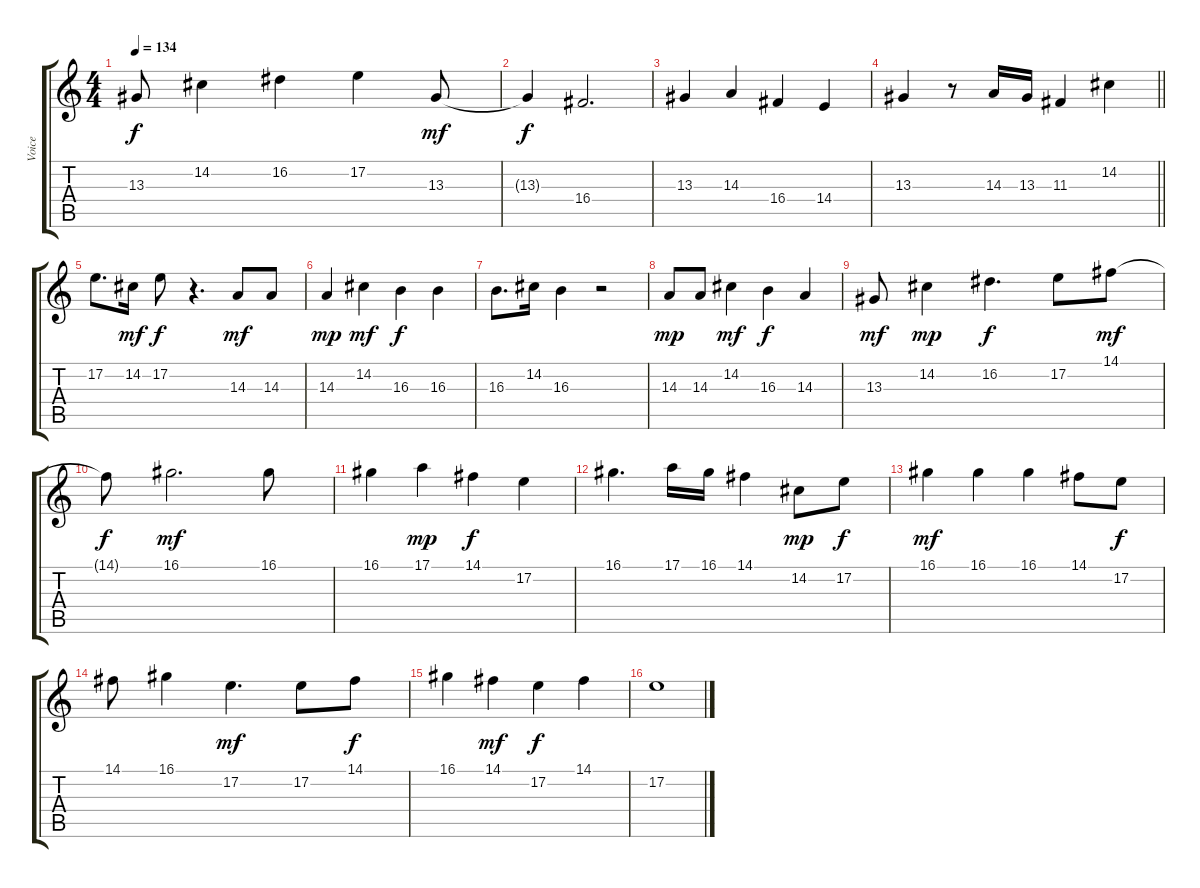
\track ("Voice" "Voice") {instrument sopranosax}
\staff {score tabs}
\tuning (E4 B3 G3 D3 A2 E2) {hide}
\ts (4 4)
\tempo 134
\clef g2
\ks c
13.3.8{dy f} 14.2.4 16.2.4 17.2.4 13.3.8{dy mf} |
13.3{t}.4{dy f} 16.4.2{d} |
13.3.4 14.3.4 16.4.4 14.4.4 |
\barLineRight lightlight
13.3.4 r.8 14.3.16 13.3.16 11.3.4 14.2.4 |
17.2.8{d} 14.2.16{dy mf} 17.2.8{dy f} r.4{d} 14.3.8{dy mf} 14.3.8 |
14.3.4{dy mp} 14.2.4{dy mf} 16.3.4{dy f} 16.3.4 |
16.3.8{d} 14.2.16 16.3.4 r.2 |
14.3.8{dy mp} 14.3.8 14.2.4{dy mf} 16.3.4{dy f} 14.3.4 |
13.3.8{dy mf} 14.2.4{dy mp} 16.2.4{d dy f} 17.2.8 14.1.8{dy mf} |
14.1{t}.8{dy f} 16.1.2{d dy mf} 16.1.8 |
16.1.4 17.1.4{dy mp} 14.1.4{dy f} 17.2.4 |
16.1.4{d} 17.1.16 16.1.16 14.1.4 14.2.8{dy mp} 17.2.8{dy f} |
16.1.4{dy mf} 16.1.4 16.1.4 14.1.8 17.2.8{dy f} |
14.1.8 16.1.4 17.2.4{d dy mf} 17.2.8 14.1.8{dy f} |
16.1.4 14.1.4{dy mf} 17.2.4{dy f} 14.1.4 |
17.2.1
